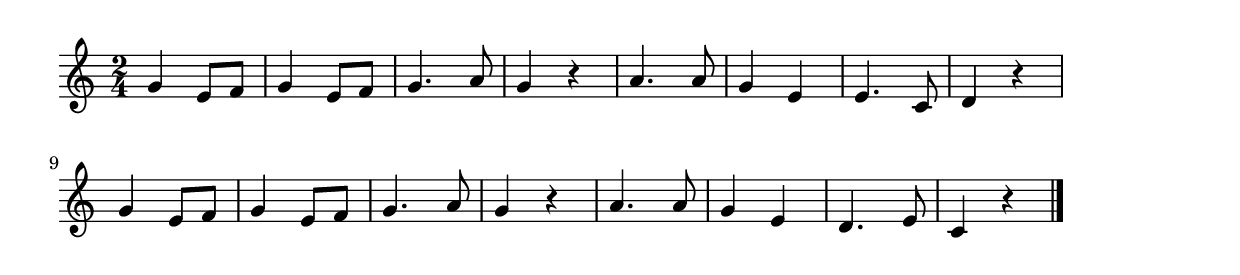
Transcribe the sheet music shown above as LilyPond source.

\version "2.18.2"

% たこのうた(たこたこあがれ)
% \index{たこのうた@たこのうた(たこたこあがれ)}

\score {

\layout {
line-width = #170
indent = 0\mm
}

\relative c'' {
\key c \major
\time 2/4
\numericTimeSignature

g4 e8 f
g4 e8 f
g4. a8
g4 r
a4. a8
g4 e
e4. c8
d4 r
g4 e8 f
g4 e8 f
g4. a8
g4 r
a4. a8
g4 e
d4. e8
c4 r


\bar "|."
}

\midi {}

}